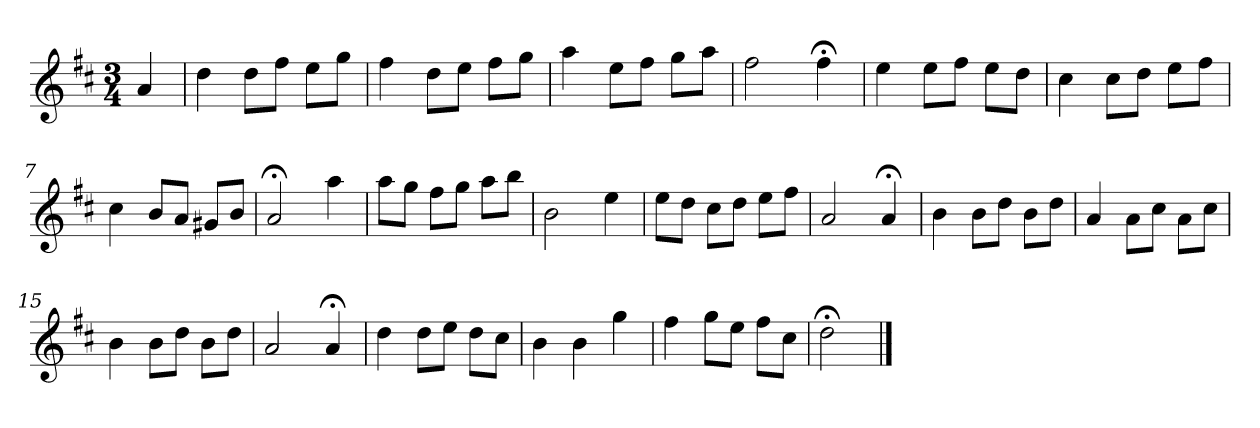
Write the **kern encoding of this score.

**kern
*part1
*staff1
*k[f#c#]
*D:
*M3/4
*MM120
=
4a
=1
4dd
8ddL
8ff#J
8eeL
8ggJ
=2
4ff#
8ddL
8eeJ
8ff#L
8ggJ
=3
4aa
8eeL
8ff#J
8ggL
8aaJ
=4
2ff#
4ff#;<
=5
4ee
8eeL
8ff#J
8eeL
8ddJ
=6
4cc#
8cc#L
8ddJ
8eeL
8ff#J
=7
4cc#
8bL
8aJ
8g#XL
8bJ
=8
2a;<
4aa
=9
8aaL
8ggJ
8ff#L
8ggJ
8aaL
8bbJ
=10
2b
4ee
=11
8eeL
8ddJ
8cc#L
8ddJ
8eeL
8ff#J
=12
2a
4a;<
=13
4b
8bL
8ddJ
8bL
8ddJ
=14
4a
8aL
8cc#J
8aL
8cc#J
=15
4b
8bL
8ddJ
8bL
8ddJ
=16
2a
4a;<
=17
4dd
8ddL
8eeJ
8ddL
8cc#J
=18
4b
4b
4gg
=19
4ff#
8ggL
8eeJ
8ff#L
8cc#J
=20
2dd;<
==
*-
